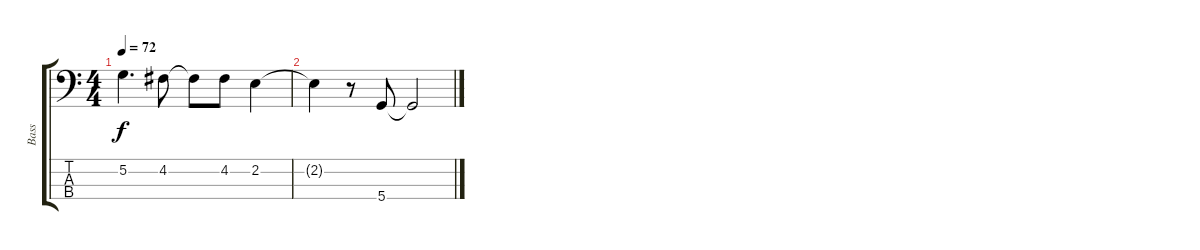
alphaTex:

\track ("Bass" "Bass") {instrument electricbassfinger}
\staff {score tabs}
\tuning (G2 D2 A1 D1) {hide}
\ts (4 4)
\tempo 72
\clef f4
\ks c
5.2.4{d dy f} 4.2.8 4.2{t}.8 4.2.8 2.2.4 |
2.2{t}.4 r.8 5.4.8 5.4{t}.2
